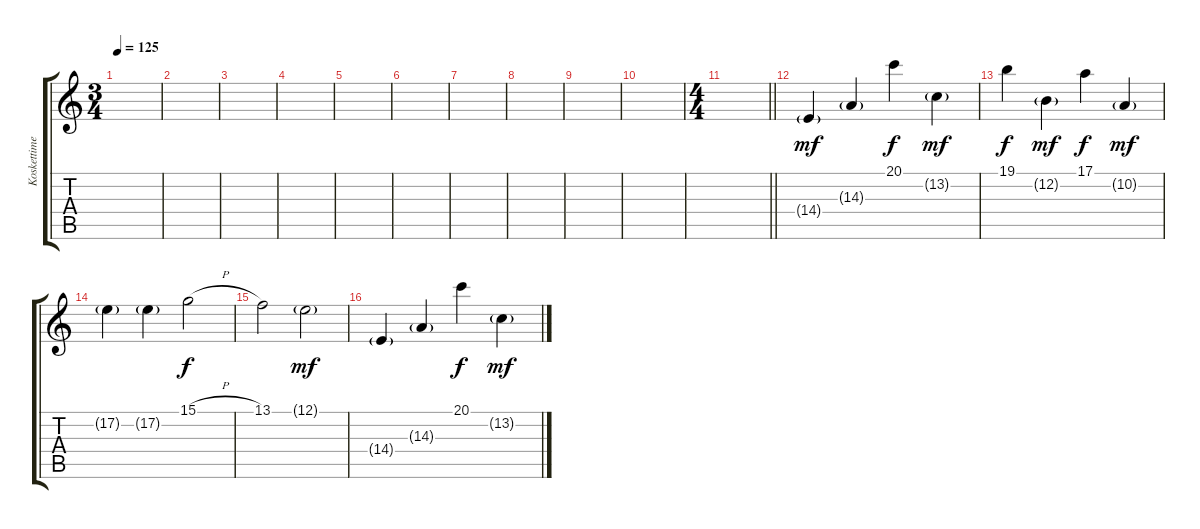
\track ("Koskettimet 2" "Koskettime") {instrument fx7echoes}
\staff {score tabs}
\tuning (E4 B3 G3 D3 A2 E2) {hide}
\ts (3 4)
\tempo 125
\clef g2
\ks c
|
|
|
|
|
|
|
|
|
|
\ts (4 4)
\barLineRight lightlight
|
\section ("" "")
14.4{g}.4{dy mf volume 6 balance 12 instrument fx7echoes} 14.3{g}.4 20.1.4{dy f} 13.2{g}.4{dy mf} |
19.1.4{dy f} 12.2{g}.4{dy mf} 17.1.4{dy f} 10.2{g}.4{dy mf} |
17.2{g}.4 17.2{g}.4 15.1{h}.2{dy f} |
13.1.2 12.1{g}.2{dy mf} |
14.4{g}.4 14.3{g}.4 20.1.4{dy f} 13.2{g}.4{dy mf}
